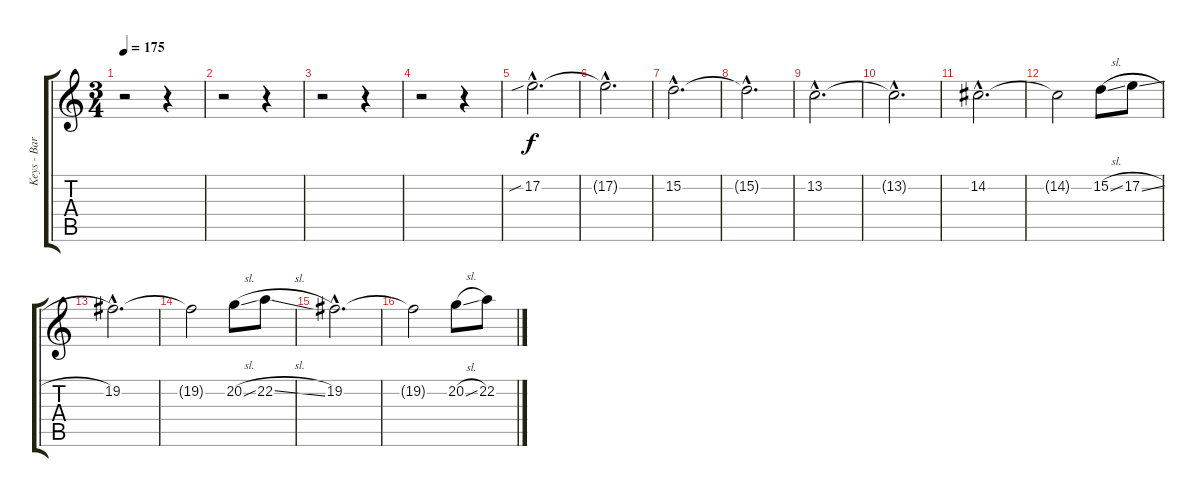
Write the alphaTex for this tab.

\track ("Keys - Bardens" "Keys - Bar") {instrument recorder}
\staff {score tabs}
\tuning (E4 B3 G3 D3 A2 E2) {hide}
\ts (3 4)
\tempo 175
\tempo 120
\tempo 175
\clef g2
\ks c
r.2{dy f instrument recorder} r.4 |
r.2 r.4 |
r.2 r.4 |
r.2 r.4 |
17.2{sib hac}.2{d} |
17.2{hac t}.2{d} |
15.2{hac}.2{d} |
15.2{hac t}.2{d} |
13.2{hac}.2{d} |
13.2{hac t}.2{d} |
14.2{hac}.2{d} |
14.2{t}.2 15.2{sl}.8 17.2{sl}.8 |
19.2{hac}.2{d} |
19.2{t}.2 20.2{sl}.8 22.2{sl}.8 |
19.2{hac}.2{d} |
19.2{t}.2 20.2{sl}.8 22.2.8
